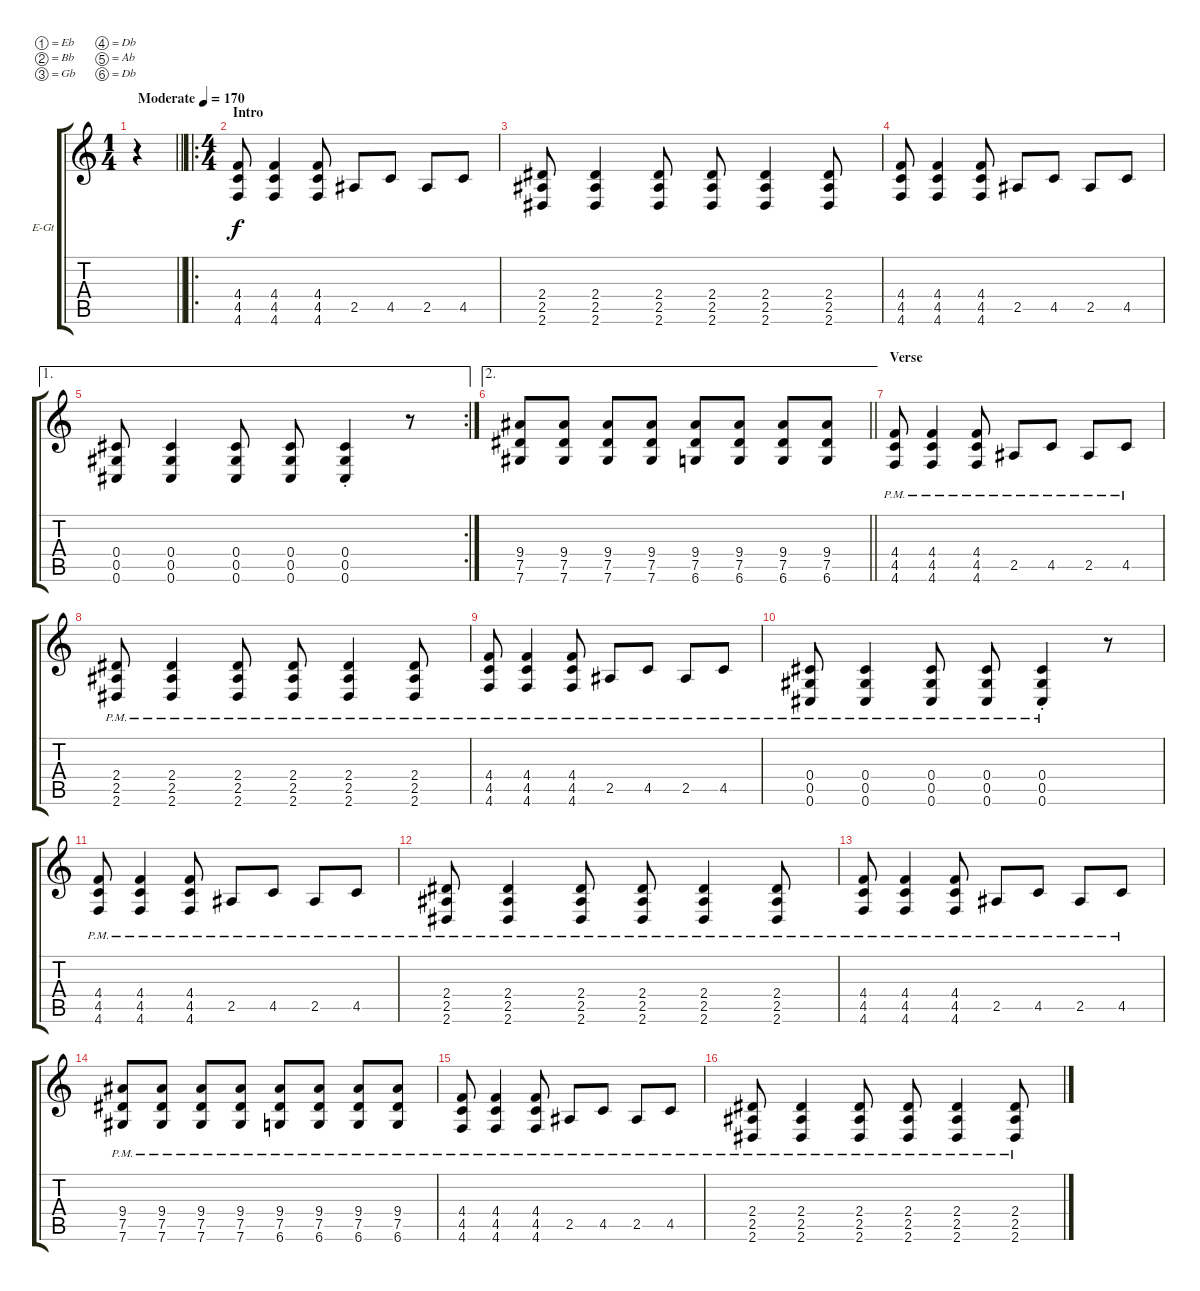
\bracketExtendMode groupsimilarinstruments
\firstSystemTrackNameOrientation horizontal
\otherSystemsTrackNameOrientation horizontal
\track ("Electric Guitar" "E-Gt") {instrument distortionguitar}
\staff {score tabs}
\tuning (Eb4 Bb3 Gb3 Db3 Ab2 Db2)
\ts (1 4)
\beaming (8 2)
\tempo (170 "Moderate")
\clef g2
\scale
0.380328
\barLineRight lightlight
\ks c
r.4{dy f instrument distortionguitar} |
\ro
\ts (4 4)
\beaming (8 2 2 2 2)
\section ("" "Intro")
\scale
0.419672 (4.4 4.5 4.6).8 (4.4 4.5 4.6).4 (4.4 4.5 4.6).8 2.5.8 4.5.8 2.5.8 4.5.8 |
\scale
0.2 (2.4 2.5 2.6).8 (2.4 2.5 2.6).4 (2.4 2.5 2.6).8 (2.4 2.5 2.6).8 (2.4 2.5 2.6).4 (2.4 2.5 2.6).8 |
\scale
0.322751 (4.4 4.5 4.6).8 (4.4 4.5 4.6).4 (4.4 4.5 4.6).8 2.5.8 4.5.8 2.5.8 4.5.8 |
\ae 1
\rc 2
\scale
0.354497 (0.4 0.5 0.6).8 (0.4 0.5 0.6).4 (0.4 0.5 0.6).8 (0.4 0.5 0.6).8 (0.4{st} 0.5{st} 0.6{st}).4 r.8 |
\ae 2
\scale
0.322751
\barLineRight lightlight
(7.5 7.6 9.4).8 (7.5 7.6 9.4).8 (9.4 7.6 7.5).8 (9.4 7.6 7.5).8 (6.6 7.5 9.4).8 (6.6 7.5 9.4).8 (6.6 7.5 9.4).8 (6.6 7.5 9.4).8 |
\section ("" "Verse")
\scale
0.333333 (4.4{pm} 4.5{pm} 4.6{pm}).8 (4.4{pm} 4.5{pm} 4.6{pm}).4 (4.4{pm} 4.5{pm} 4.6{pm}).8 2.5{pm}.8 4.5{pm}.8 2.5{pm}.8 4.5{pm}.8 |
\scale
0.333333 (2.4{pm} 2.5{pm} 2.6{pm}).8 (2.4{pm} 2.5{pm} 2.6{pm}).4 (2.4{pm} 2.5{pm} 2.6{pm}).8 (2.4{pm} 2.5{pm} 2.6{pm}).8 (2.4{pm} 2.5{pm} 2.6{pm}).4 (2.4{pm} 2.5{pm} 2.6{pm}).8 |
\scale
0.333333 (4.4{pm} 4.5{pm} 4.6{pm}).8 (4.4{pm} 4.5{pm} 4.6{pm}).4 (4.4{pm} 4.5{pm} 4.6{pm}).8 2.5{pm}.8 4.5{pm}.8 2.5{pm}.8 4.5{pm}.8 |
\scale
0.333333 (0.4{pm} 0.5{pm} 0.6{pm}).8 (0.4{pm} 0.5{pm} 0.6{pm}).4 (0.4{pm} 0.5{pm} 0.6{pm}).8 (0.4{pm} 0.5{pm} 0.6{pm}).8 (0.4{pm st} 0.5{pm st} 0.6{pm st}).4 r.8 |
\scale
0.333333 (4.4{pm} 4.5{pm} 4.6{pm}).8 (4.4{pm} 4.5{pm} 4.6{pm}).4 (4.4{pm} 4.5{pm} 4.6{pm}).8 2.5{pm}.8 4.5{pm}.8 2.5{pm}.8 4.5{pm}.8 |
\scale
0.333333 (2.4{pm} 2.5{pm} 2.6{pm}).8 (2.4{pm} 2.5{pm} 2.6{pm}).4 (2.4{pm} 2.5{pm} 2.6{pm}).8 (2.4{pm} 2.5{pm} 2.6{pm}).8 (2.4{pm} 2.5{pm} 2.6{pm}).4 (2.4{pm} 2.5{pm} 2.6{pm}).8 |
\scale
0.333333 (4.4{pm} 4.5{pm} 4.6{pm}).8 (4.4{pm} 4.5{pm} 4.6{pm}).4 (4.4{pm} 4.5{pm} 4.6{pm}).8 2.5{pm}.8 4.5{pm}.8 2.5{pm}.8 4.5{pm}.8 |
\scale
0.333333 (9.4{pm} 7.5{pm} 7.6{pm}).8 (9.4{pm} 7.5{pm} 7.6{pm}).8 (9.4{pm} 7.5{pm} 7.6{pm}).8 (9.4{pm} 7.5{pm} 7.6{pm}).8 (9.4{pm} 7.5{pm} 6.6{pm}).8 (9.4{pm} 7.5{pm} 6.6{pm}).8 (9.4{pm} 7.5{pm} 6.6{pm}).8 (9.4{pm} 7.5{pm} 6.6{pm}).8 |
\scale
0.333333 (4.4{pm} 4.5{pm} 4.6{pm}).8 (4.4{pm} 4.5{pm} 4.6{pm}).4 (4.4{pm} 4.5{pm} 4.6{pm}).8 2.5{pm}.8 4.5{pm}.8 2.5{pm}.8 4.5{pm}.8 |
\scale
0.333333 (2.4{pm} 2.5{pm} 2.6{pm}).8 (2.4{pm} 2.5{pm} 2.6{pm}).4 (2.4{pm} 2.5{pm} 2.6{pm}).8 (2.4{pm} 2.5{pm} 2.6{pm}).8 (2.4{pm} 2.5{pm} 2.6{pm}).4 (2.4{pm} 2.5{pm} 2.6{pm}).8
